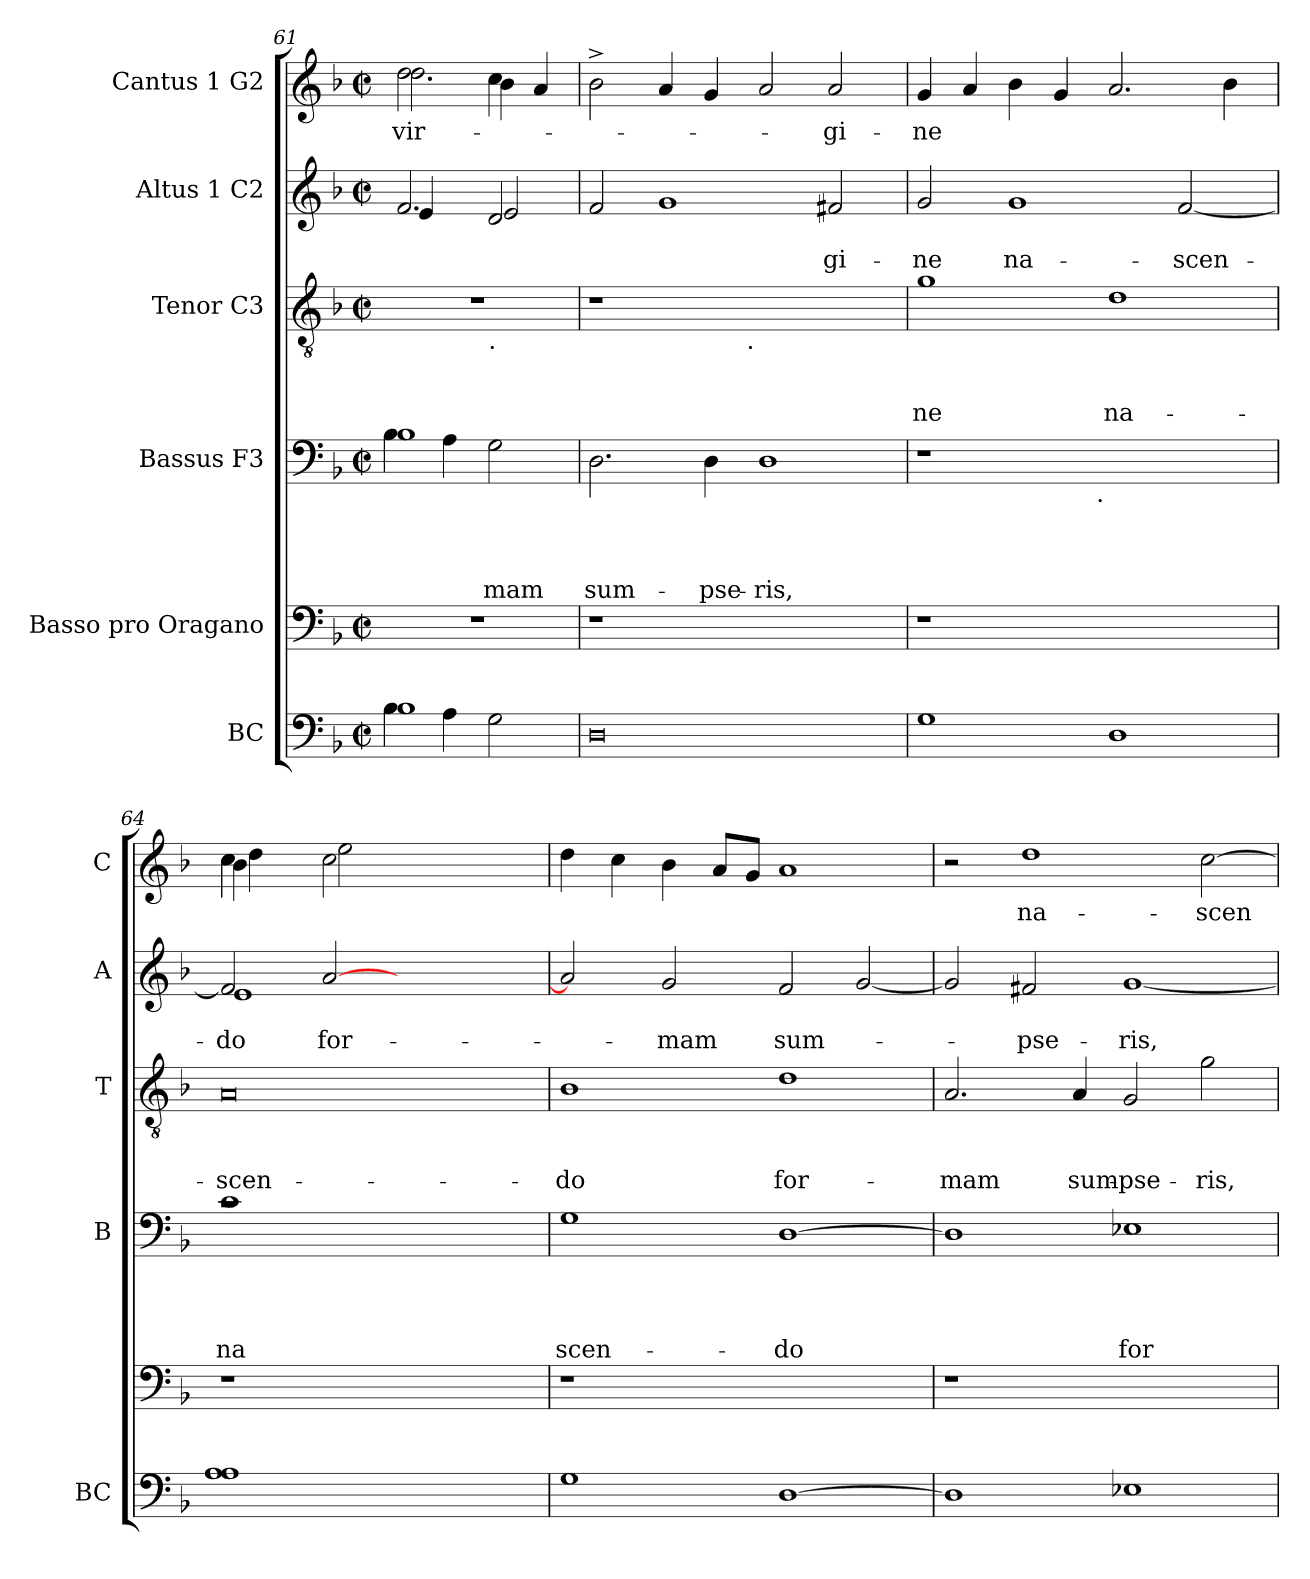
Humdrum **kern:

**kern	**kern	**kern	**text	**text	**text	**text	**kern	**text	**text	**text	**kern	**text	**text	**kern	**text
*part6	*part5	*part4	*part4	*part4	*part4	*part4	*part3	*part3	*part3	*part3	*part2	*part2	*part2	*part1	*part1
*staff6	*staff5	*staff4	*staff4	*staff4	*staff4	*staff4	*staff3	*staff3	*staff3	*staff3	*staff2	*staff2	*staff2	*staff1	*staff1
*I"BC	*I"Basso pro Oragano	*I"Bassus F3	*	*	*	*	*I"Tenor C3	*	*	*	*I"Altus 1 C2	*	*	*I"Cantus 1 G2	*
*I'BC	*	*I'B	*	*	*	*	*I'T	*	*	*	*I'A	*	*	*I'C	*
!!LO:LB:g=z
*clefF4	*clefF4	*clefF4	*	*	*	*	*clefGv2	*	*	*	*clefG2	*	*	*clefG2	*
*	*ITrd7c12	*	*	*	*	*	*	*	*	*	*	*	*	*	*
*k[b-]	*k[b-]	*k[b-]	*	*	*	*	*k[b-]	*	*	*	*k[b-]	*	*	*k[b-]	*
*F:	*F:	*F:	*	*	*	*	*F:	*	*	*	*F:	*	*	*F:	*
*M2/2	*M2/2	*M2/2	*	*	*	*	*M2/2	*	*	*	*M2/2	*	*	*M2/2	*
*met(c|)	*met(c|)	*met(c|)	*	*	*	*	*met(c|)	*	*	*	*met(c|)	*	*	*met(c|)	*
=61	=61	=61	=61	=61	=61	=61	=61	=61	=61	=61	=61	=61	=61	=61	=61
*^	*	*^	*	*	*	*	*	*	*	*	*^	*	*	*	*
*	*	*	*	*	*	*	*	*	*	*	*	*	*	*^	*	*	*	*
!	!	!	!	!	!	!	!	!	!	!	!	!	!	!	!	!	!	!	!LO:LY:b
*	*	*	*	*	*	*	*	*	*	*	*	*	*	*	*	*	*	*^	*
!	!	!	!	!	!	!	!	!	!	!	!	!	!	!	!	!	!	!	!	!LO:LY:b
*	*	*	*	*	*	*	*	*	*^	*	*	*	*	*	*	*	*	*	*^	*
1B-	4B-\	1r	1B-	4B-\	.	.	.	.	1r	2ryy	.	.	.	2.f/	4e/	2ryy	.	.	2dd\	2.dd\	2ryy	vir-
.	4A\	.	.	4A\	.	.	.	.	.	.	.	.	.	.	4ryy	.	.	.	.	.	.	.
!	!	!	!	!	!	!	!	!	!	!LO:TX:b:t=.	!	!	!	!	!	!	!	!	!	!	!	!
!	!	!	!	!	!	!	!	!LO:LY:b	!	!	!	!	!	!	!	!	!	!	!	!	!	!
.	2G<\	.	.	2G\	.	.	.	-mam	.	2ryy	.	.	.	.	2d/	2e/	.	.	4cc\	.	4b-\	.
.	.	.	.	.	.	.	.	.	.	.	.	.	.	4ryy	.	.	.	.	4ryy	4ryy	4a/	.
*v	*v	*	*v	*v	*	*	*	*	*	*	*	*	*	*v	*v	*v	*	*	*	*	*	*
=62	=62	=62	=62	=62	=62	=62	=62	=62	=62	=62	=62	=62	=62	=62	=62	=62	=62	=62
!	!	!	!	!	!	!LO:LY:b	!	!	!	!	!	!	!	!	!	!	!	!
*	*	*	*	*	*	*	*	*	*	*	*	*	*	*	*v	*v	*v	*
0D	1r	2.D\	.	.	.	sum-	1r	2ryy	.	.	.	2f/	.	.	2b-^>\	.
.	.	.	.	.	.	.	.	4...ryy	.	.	.	1g	.	.	4a/	.
!	!	!	!	!	!	!LO:LY:b	!	!	!	!	!	!	!	!	!	!
.	.	4D\	.	.	.	-pse-	.	.	.	.	.	.	.	.	4g/	.
!	!	!	!	!	!	!	!	!LO:TX:b:t=.	!	!	!	!	!	!	!	!
.	.	.	.	.	.	.	.	1ryy	.	.	.	.	.	.	.	.
!	!	!	!	!	!	!LO:LY:b:rj	!	!	!	!	!	!	!	!	!	!
.	1ryy	1D	.	.	.	-ris,	1ryy	.	.	.	.	.	.	.	2a/	.
!	!	!	!	!	!	!	!	!	!	!	!	!	!	!LO:LY:b	!	!LO:LY:b
.	.	.	.	.	.	.	.	.	.	.	.	2f#X/	.	-gi-	2a/	-gi-
.	.	.	.	.	.	.	.	32ryy	.	.	.	.	.	.	.	.
=63	=63	=63	=63	=63	=63	=63	=63	=63	=63	=63	=63	=63	=63	=63	=63	=63
!	!	!	!	!	!	!	!	!	!	!	!LO:LY:b	!	!	!LO:LY:b	!	!LO:LY:b
*	*	*^	*	*	*	*	*v	*v	*	*	*	*	*	*	*	*
1G	1r	1r	2ryy	.	.	.	.	1g	.	.	-ne	2g/	.	-ne	4g/	-ne
.	.	.	.	.	.	.	.	.	.	.	.	.	.	.	4a/	.
!	!	!	!	!	!	!	!	!	!	!	!	!	!	!LO:LY:b	!	!
.	.	.	4...ryy	.	.	.	.	.	.	.	.	1g	.	na-	4b-\	.
.	.	.	.	.	.	.	.	.	.	.	.	.	.	.	4g/	.
!	!	!	!LO:TX:b:t=.	!	!	!	!	!	!	!	!	!	!	!	!	!
.	.	.	1ryy	.	.	.	.	.	.	.	.	.	.	.	.	.
!	!	!	!	!	!	!	!	!	!	!	!LO:LY:b	!	!	!	!	!
1D	1ryy	1ryy	.	.	.	.	.	1d	.	.	na-	.	.	.	2.a/	.
!	!	!	!	!	!	!	!	!	!	!	!	!	!	!LO:LY:b	!	!
.	.	.	.	.	.	.	.	.	.	.	.	[<2f/	.	-scen-	.	.
.	.	.	.	.	.	.	.	.	.	.	.	.	.	.	4b-\	.
.	.	.	32ryy	.	.	.	.	.	.	.	.	.	.	.	.	.
=64	=64	=64	=64	=64	=64	=64	=64	=64	=64	=64	=64	=64	=64	=64	=64	=64
!	!	!	!	!	!	!	!LO:LY:b	!	!	!	!LO:LY:b	!	!	!LO:LY:b	!	!
*	*	*	*	*	*	*	*	*	*	*	*	*^	*	*	*^	*
*	*	*	*	*	*	*	*	*	*	*	*	*	*	*	*	*	*^	*
*	*	*	*	*	*	*	*	*	*	*	*	*	*	*	*	*	*	*^	*
1A 1A	1r	1rc	1c	.	.	.	na-	0A	.	.	-scen-	2f/]	1e	.	-do	4cc\	4b-\	4cc\	4dd\	.
.	.	.	.	.	.	.	.	.	.	.	.	.	.	.	.	4ryy	1ryy	1ryy	4ryy	.
!	!	!	!	!	!	!	!	!	!	!	!	!	!	!	!LO:LY:b	!	!	!	!	!
.	.	.	.	.	.	.	.	.	.	.	.	[<2a/	.	.	-for-	2cc\	.	.	2ee\	.
1ryy	1ryy	1ryy	1ryy	.	.	.	.	.	.	.	.	1ryy	1ryy	.	.	1ryy	.	.	1ryy	.
.	.	.	.	.	.	.	.	.	.	.	.	.	.	.	.	.	2.ryy	2.ryy	.	.
*	*	*	*	*	*	*	*	*	*	*	*	*v	*v	*	*	*	*	*	*	*
*	*	*v	*v	*	*	*	*	*	*	*	*	*	*	*	*	*	*v	*v	*
=65	=65	=65	=65	=65	=65	=65	=65	=65	=65	=65	=65	=65	=65	=65	=65	=65	=65
!	!	!	!	!	!	!LO:LY:b	!	!	!	!LO:LY:b	!	!	!	!	!	!	!
*	*	*	*	*	*	*	*	*	*	*	*	*	*	*v	*v	*v	*
1G	1r	1G	.	.	.	-scen-	1B-	.	.	-do	2a/]	.	.	4dd\	.
.	.	.	.	.	.	.	.	.	.	.	.	.	.	4cc\	.
!	!	!	!	!	!	!	!	!	!	!	!	!	!LO:LY:b	!	!
.	.	.	.	.	.	.	.	.	.	.	2g/	.	mam	4b-\	.
.	.	.	.	.	.	.	.	.	.	.	.	.	.	8a/L	.
.	.	.	.	.	.	.	.	.	.	.	.	.	.	8g/J	.
!	!	!	!	!	!	!LO:LY:b	!	!	!	!LO:LY:b	!	!	!LO:LY:b	!	!
[>1D	1ryy	[>1D	.	.	.	-do	1d	.	.	for-	2f/	.	sum-	1a	.
.	.	.	.	.	.	.	.	.	.	.	[>2g/	.	.	.	.
!!LO:PB:g=z
=66	=66	=66	=66	=66	=66	=66	=66	=66	=66	=66	=66	=66	=66	=66	=66
!	!	!	!	!	!	!	!	!	!	!LO:LY:b	!	!	!	!	!
1D]	1r	1D]	.	.	.	.	2.A/	.	.	-mam	2g/]	.	.	2r	.
!	!	!	!	!	!	!	!	!	!	!	!	!	!LO:LY:b	!	!LO:LY:b
.	.	.	.	.	.	.	.	.	.	.	2f#X/	.	-pse-	1dd	na-
!	!	!	!	!	!	!	!	!	!	!LO:LY:b	!	!	!	!	!
.	.	.	.	.	.	.	4A/	.	.	sum-	.	.	.	.	.
!	!	!	!	!	!	!LO:LY:b	!	!	!	!LO:LY:b:rj	!	!	!LO:LY:b	!	!
1E-X	1ryy	1E-X	.	.	.	for-	2G/	.	.	-pse-	[<1g	.	-ris,-	.	.
!	!	!	!	!	!	!	!	!	!	!LO:LY:b	!	!	!	!	!LO:LY:b
.	.	.	.	.	.	.	2g\	.	.	-ris,	.	.	.	[>2cc\	-scen-
=	=	=	=	=	=	=	=	=	=	=	=	=	=	=	=
*-	*-	*-	*-	*-	*-	*-	*-	*-	*-	*-	*-	*-	*-	*-	*-
